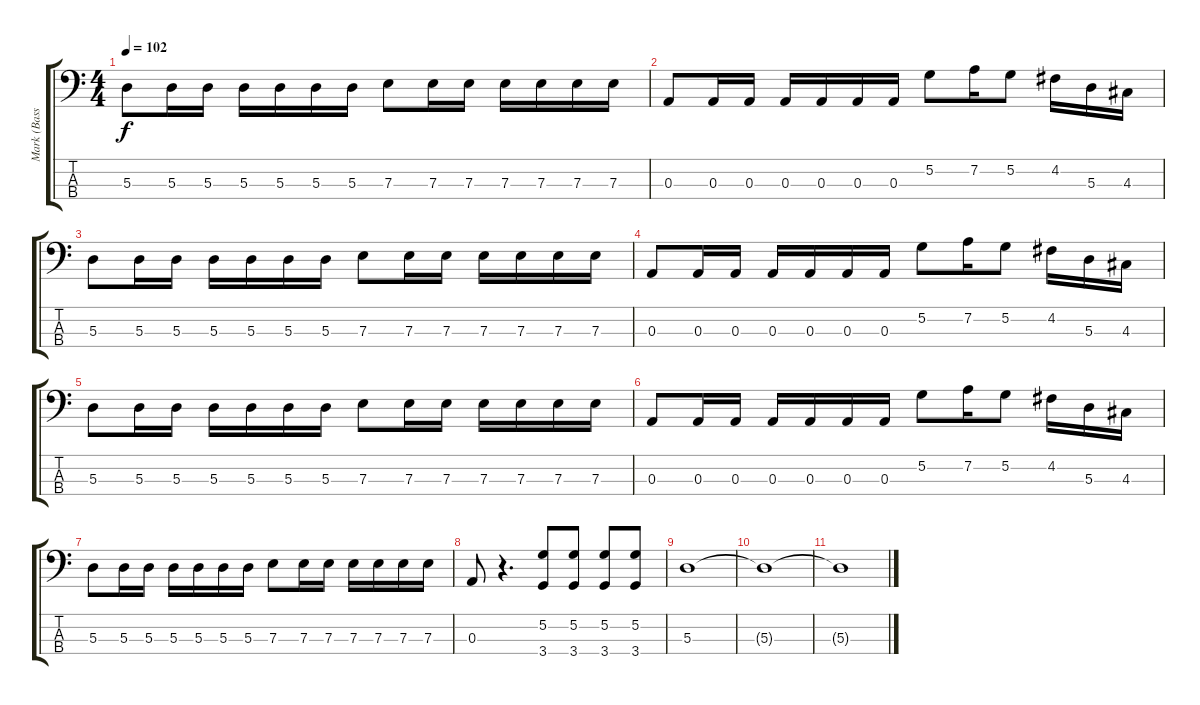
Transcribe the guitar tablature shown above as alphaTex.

\track ("Mark (Bass)" "Mark (Bass") {instrument electricbasspick}
\staff {score tabs}
\tuning (G2 D2 A1 E1) {hide}
\ts (4 4)
\tempo 102
\clef f4
\ks c
5.3.8{dy f} 5.3.16 5.3.16 5.3.16 5.3.16 5.3.16 5.3.16 7.3.8 7.3.16 7.3.16 7.3.16 7.3.16 7.3.16 7.3.16 |
0.3.8 0.3.16 0.3.16 0.3.16 0.3.16 0.3.16 0.3.16 5.2.8 7.2.16 5.2.8 4.2.16 5.3.16 4.3.16 |
5.3.8 5.3.16 5.3.16 5.3.16 5.3.16 5.3.16 5.3.16 7.3.8 7.3.16 7.3.16 7.3.16 7.3.16 7.3.16 7.3.16 |
0.3.8 0.3.16 0.3.16 0.3.16 0.3.16 0.3.16 0.3.16 5.2.8 7.2.16 5.2.8 4.2.16 5.3.16 4.3.16 |
5.3.8 5.3.16 5.3.16 5.3.16 5.3.16 5.3.16 5.3.16 7.3.8 7.3.16 7.3.16 7.3.16 7.3.16 7.3.16 7.3.16 |
0.3.8 0.3.16 0.3.16 0.3.16 0.3.16 0.3.16 0.3.16 5.2.8 7.2.16 5.2.8 4.2.16 5.3.16 4.3.16 |
5.3.8 5.3.16 5.3.16 5.3.16 5.3.16 5.3.16 5.3.16 7.3.8 7.3.16 7.3.16 7.3.16 7.3.16 7.3.16 7.3.16 |
0.3.8 r.4{d} (5.2 3.4).8 (5.2 3.4).8 (5.2 3.4).8 (5.2 3.4).8 |
5.3.1{volume 8} |
5.3{t}.1 |
5.3{t}.1
